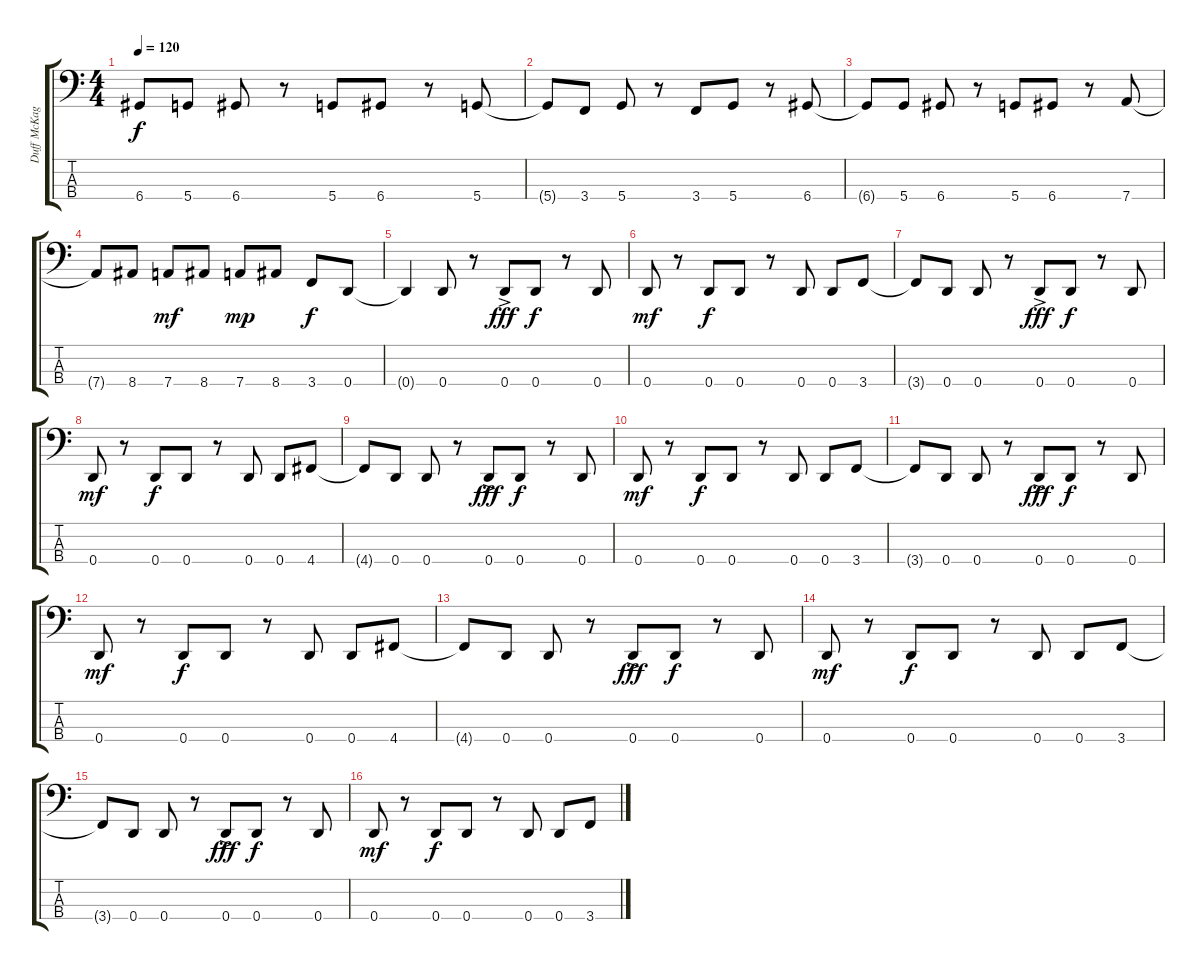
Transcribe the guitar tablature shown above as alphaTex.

\track ("Duff McKagan" "Duff McKag") {instrument electricbassfinger}
\staff {score tabs}
\tuning (G2 D2 A1 D1) {hide}
\ts (4 4)
\tempo 120
\clef f4
\ks c
6.4{t}.8{dy f} 5.4.8 6.4.8 r.8 5.4.8 6.4.8 r.8 5.4.8 |
5.4{t}.8 3.4.8 5.4.8 r.8 3.4.8 5.4.8 r.8 6.4.8 |
6.4{t}.8 5.4.8 6.4.8 r.8 5.4.8 6.4.8 r.8 7.4.8 |
7.4{t}.8 8.4.8 7.4.8{dy mf} 8.4.8 7.4.8{dy mp} 8.4.8 3.4.8{dy f} 0.4.8 |
0.4{t}.4 0.4.8 r.8 0.4{ac}.8{dy fff} 0.4.8{dy f} r.8 0.4.8 |
0.4.8{dy mf} r.8 0.4.8{dy f} 0.4.8 r.8 0.4.8 0.4.8 3.4.8 |
3.4{t}.8 0.4.8 0.4.8 r.8 0.4{ac}.8{dy fff} 0.4.8{dy f} r.8 0.4.8 |
0.4.8{dy mf} r.8 0.4.8{dy f} 0.4.8 r.8 0.4.8 0.4.8 4.4.8 |
4.4{t}.8 0.4.8 0.4.8 r.8 0.4{ac}.8{dy fff} 0.4.8{dy f} r.8 0.4.8 |
0.4.8{dy mf} r.8 0.4.8{dy f} 0.4.8 r.8 0.4.8 0.4.8 3.4.8 |
3.4{t}.8 0.4.8 0.4.8 r.8 0.4{ac}.8{dy fff} 0.4.8{dy f} r.8 0.4.8 |
0.4.8{dy mf} r.8 0.4.8{dy f} 0.4.8 r.8 0.4.8 0.4.8 4.4.8 |
4.4{t}.8 0.4.8 0.4.8 r.8 0.4{ac}.8{dy fff} 0.4.8{dy f} r.8 0.4.8 |
0.4.8{dy mf} r.8 0.4.8{dy f} 0.4.8 r.8 0.4.8 0.4.8 3.4.8 |
3.4{t}.8 0.4.8 0.4.8 r.8 0.4{ac}.8{dy fff} 0.4.8{dy f} r.8 0.4.8 |
0.4.8{dy mf} r.8 0.4.8{dy f} 0.4.8 r.8 0.4.8 0.4.8 3.4.8
